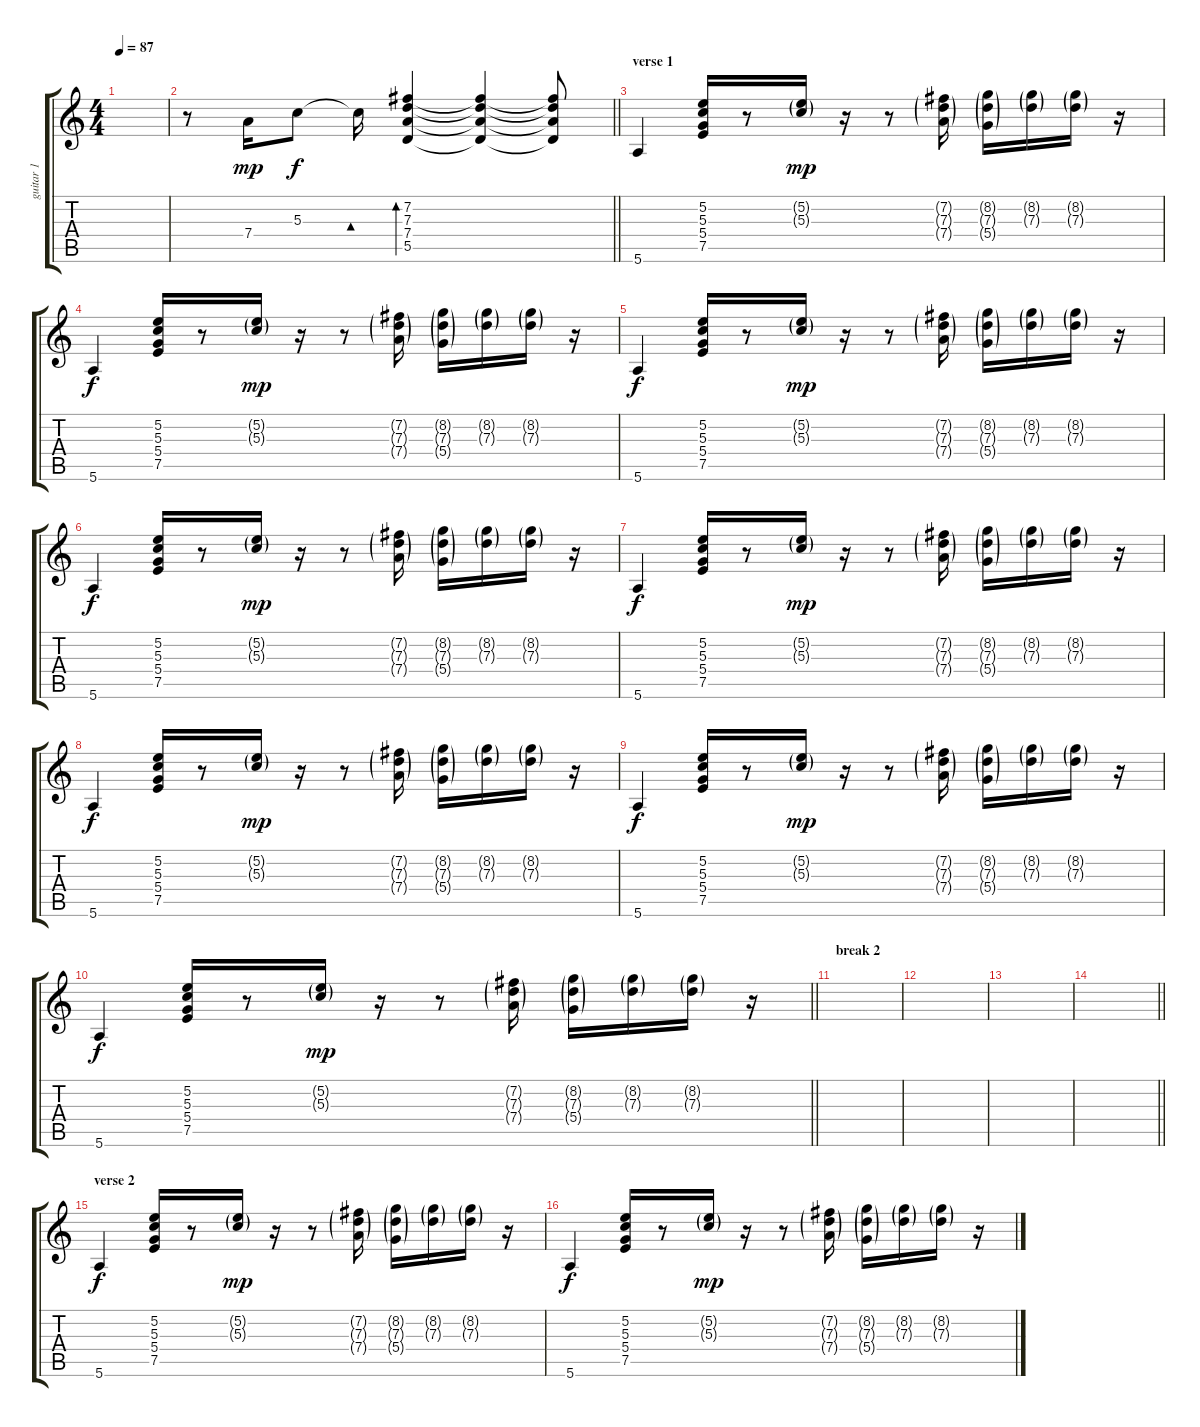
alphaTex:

\track ("guitar 1" "guitar 1") {instrument acousticguitarsteel}
\staff {score tabs}
\tuning (E4 B3 G3 D3 A2 E2) {hide}
\ts (4 4)
\tempo 87
\clef g2
\ks c
|
\barLineRight lightlight
r.8{balance 0} 7.4.16{dy mp} 5.3.8{dy f} 5.3{t}.16{bd 240} (7.2 7.3 7.4 5.5).4{bd 120 balance 16} (7.2{t} 7.3{t} 7.4{t} 5.5{t}).4 (7.2{t} 7.3{t} 7.4{t} 5.5{t}).8 |
\section ("" "verse 1")
5.6.4{balance 8} (5.2 5.3 5.4 7.5).16 r.8 (5.2{g} 5.3{g}).16{dy mp} r.16 r.8 (7.2{g} 7.3{g} 7.4{g}).16 (8.2{g} 7.3{g} 5.4{g}).16 (8.2{g} 7.3{g}).16 (8.2{g} 7.3{g}).16 r.16 |
5.6.4{dy f} (5.2 5.3 5.4 7.5).16 r.8 (5.2{g} 5.3{g}).16{dy mp} r.16 r.8 (7.2{g} 7.3{g} 7.4{g}).16 (8.2{g} 7.3{g} 5.4{g}).16 (8.2{g} 7.3{g}).16 (8.2{g} 7.3{g}).16 r.16 |
5.6.4{dy f} (5.2 5.3 5.4 7.5).16 r.8 (5.2{g} 5.3{g}).16{dy mp} r.16 r.8 (7.2{g} 7.3{g} 7.4{g}).16 (8.2{g} 7.3{g} 5.4{g}).16 (8.2{g} 7.3{g}).16 (8.2{g} 7.3{g}).16 r.16 |
5.6.4{dy f} (5.2 5.3 5.4 7.5).16 r.8 (5.2{g} 5.3{g}).16{dy mp} r.16 r.8 (7.2{g} 7.3{g} 7.4{g}).16 (8.2{g} 7.3{g} 5.4{g}).16 (8.2{g} 7.3{g}).16 (8.2{g} 7.3{g}).16 r.16 |
5.6.4{dy f} (5.2 5.3 5.4 7.5).16 r.8 (5.2{g} 5.3{g}).16{dy mp} r.16 r.8 (7.2{g} 7.3{g} 7.4{g}).16 (8.2{g} 7.3{g} 5.4{g}).16 (8.2{g} 7.3{g}).16 (8.2{g} 7.3{g}).16 r.16 |
5.6.4{dy f} (5.2 5.3 5.4 7.5).16 r.8 (5.2{g} 5.3{g}).16{dy mp} r.16 r.8 (7.2{g} 7.3{g} 7.4{g}).16 (8.2{g} 7.3{g} 5.4{g}).16 (8.2{g} 7.3{g}).16 (8.2{g} 7.3{g}).16 r.16 |
5.6.4{dy f} (5.2 5.3 5.4 7.5).16 r.8 (5.2{g} 5.3{g}).16{dy mp} r.16 r.8 (7.2{g} 7.3{g} 7.4{g}).16 (8.2{g} 7.3{g} 5.4{g}).16 (8.2{g} 7.3{g}).16 (8.2{g} 7.3{g}).16 r.16 |
\barLineRight lightlight
5.6.4{dy f} (5.2 5.3 5.4 7.5).16 r.8 (5.2{g} 5.3{g}).16{dy mp} r.16 r.8 (7.2{g} 7.3{g} 7.4{g}).16 (8.2{g} 7.3{g} 5.4{g}).16 (8.2{g} 7.3{g}).16 (8.2{g} 7.3{g}).16 r.16 |
\section ("" "break 2")
|
|
|
\barLineRight lightlight
|
\section ("" "verse 2")
5.6.4{dy f} (5.2 5.3 5.4 7.5).16 r.8 (5.2{g} 5.3{g}).16{dy mp} r.16 r.8 (7.2{g} 7.3{g} 7.4{g}).16 (8.2{g} 7.3{g} 5.4{g}).16 (8.2{g} 7.3{g}).16 (8.2{g} 7.3{g}).16 r.16 |
5.6.4{dy f} (5.2 5.3 5.4 7.5).16 r.8 (5.2{g} 5.3{g}).16{dy mp} r.16 r.8 (7.2{g} 7.3{g} 7.4{g}).16 (8.2{g} 7.3{g} 5.4{g}).16 (8.2{g} 7.3{g}).16 (8.2{g} 7.3{g}).16 r.16
